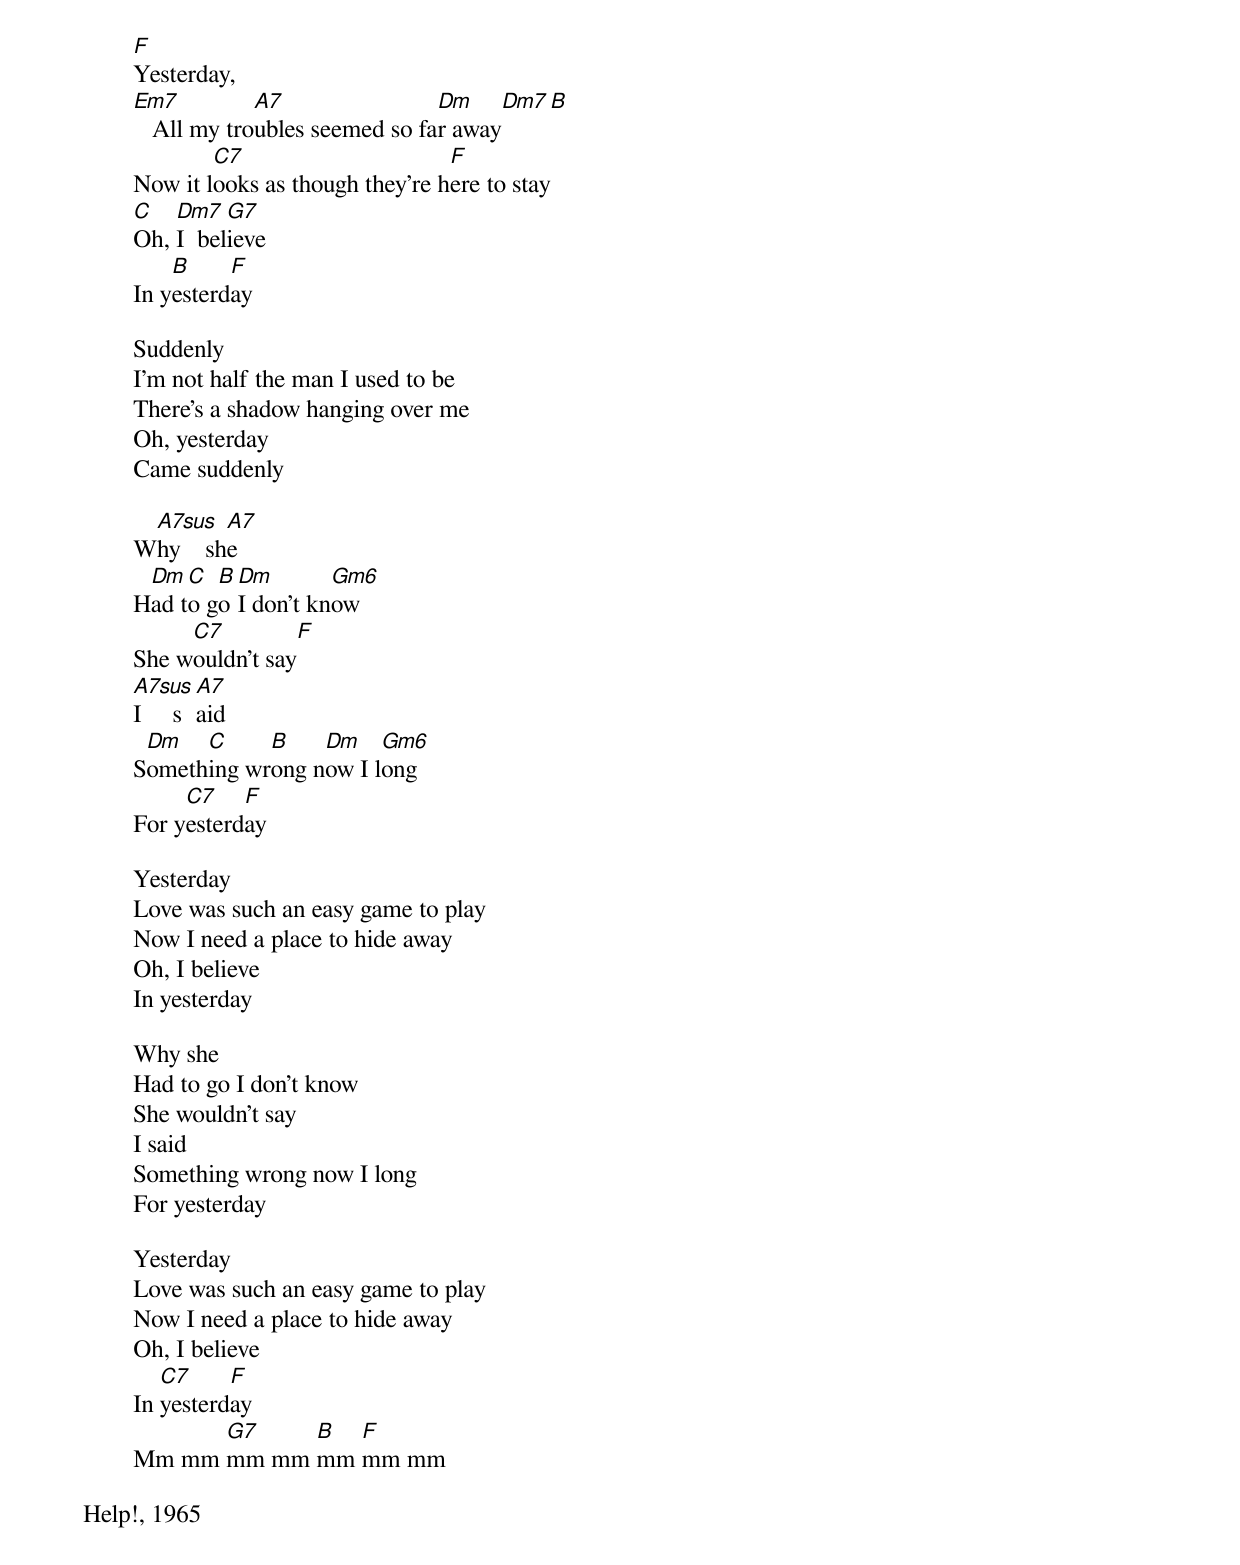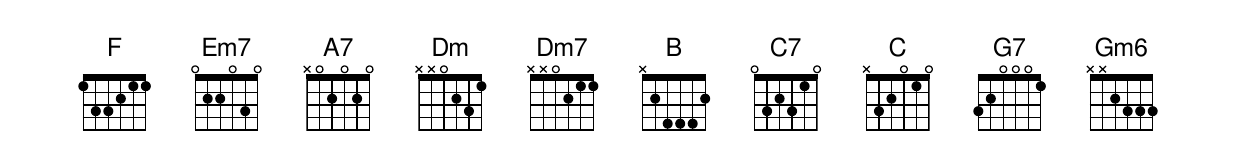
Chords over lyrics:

	F
	Yesterday,
	Em7          A7                Dm      Dm7 B
	   All my troubles seemed so far away
	        C7                      F
	Now it looks as though they're here to stay
	C   Dm7   G7
	Oh, I  believe
	    B     F
	In yesterday

	Suddenly
	I'm not half the man I used to be
	There's a shadow hanging over me
	Oh, yesterday
	Came suddenly

	 A7sus   A7
	Why    she
	 Dm  C  B Dm        Gm6
	Had to go I don't know
	     C7          F
	She wouldn't say
	A7sus  A7
	I     said
	 Dm   C     B    Dm    Gm6
	Something wrong now I long
	     C7    F
	For yesterday

	Yesterday
	Love was such an easy game to play
	Now I need a place to hide away
	Oh, I believe
	In yesterday

	Why she
	Had to go I don't know
	She wouldn't say
	I said
	Something wrong now I long
	For yesterday

	Yesterday
	Love was such an easy game to play
	Now I need a place to hide away
	Oh, I believe
	   C7     F
	In yesterday
	      G7    B  F
	Mm mm mm mm mm mm mm

Help!, 1965
